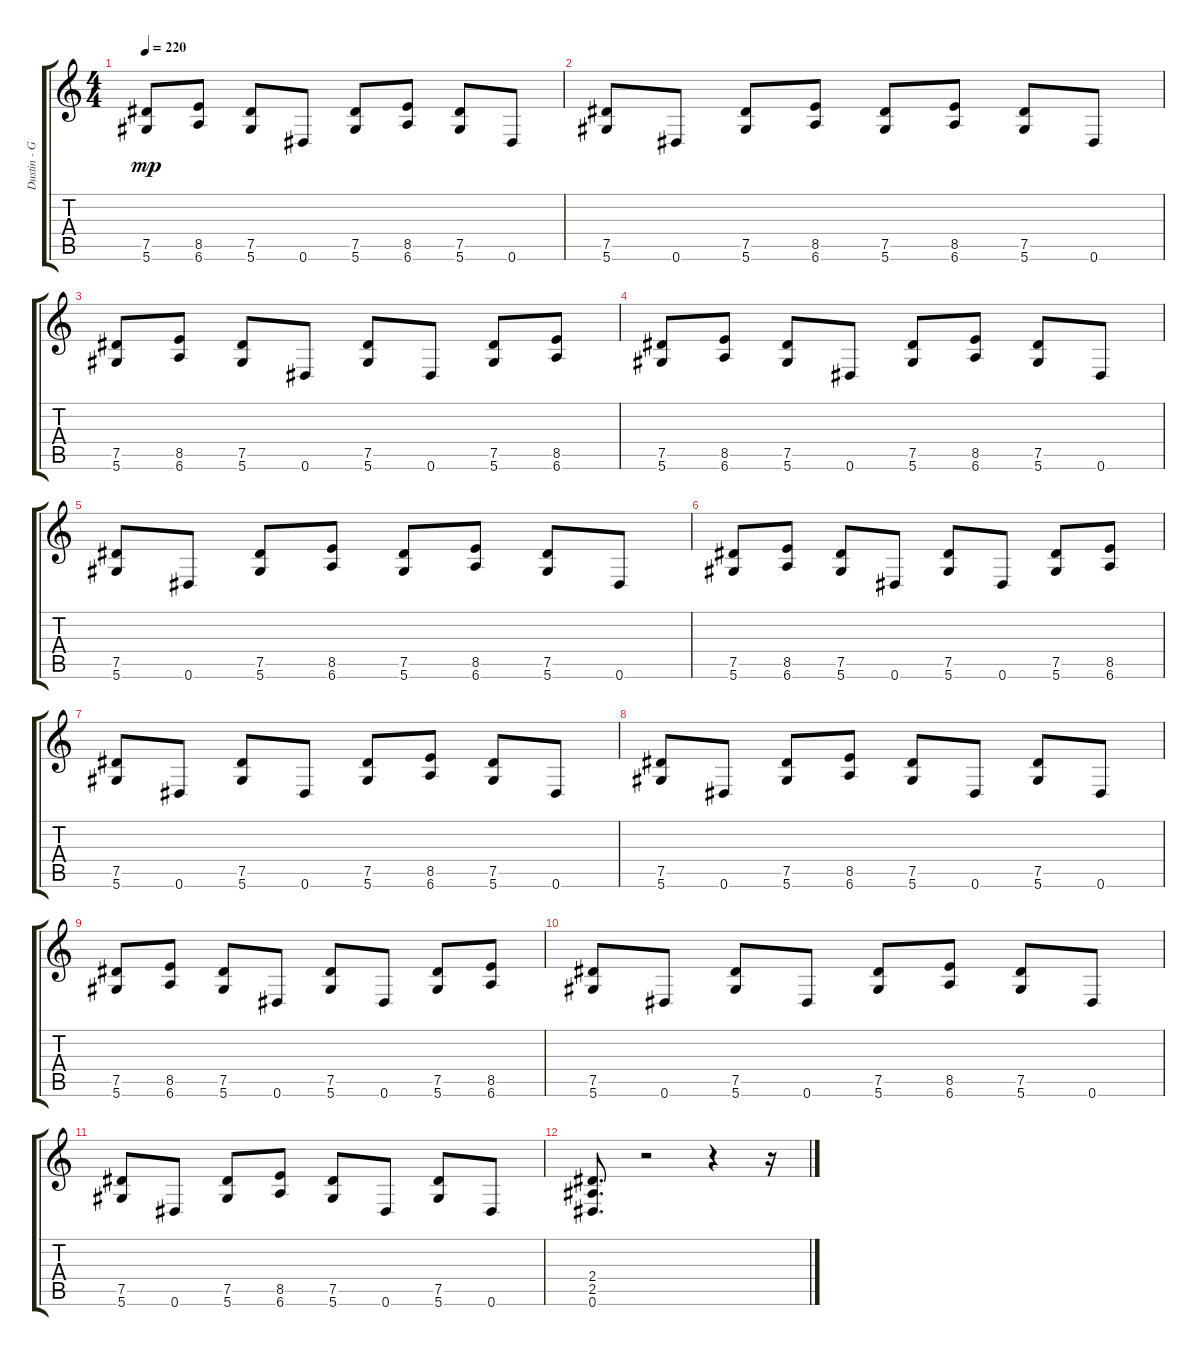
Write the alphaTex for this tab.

\track ("Dustin - Guitar" "Dustin - G") {instrument overdrivenguitar}
\staff {score tabs}
\tuning (Eb4 Bb3 Gb3 Db3 Ab2 Eb2) {hide}
\ts (4 4)
\tempo 220
\clef g2
\ks c
(7.5 5.6).8{dy mp} (8.5 6.6).8 (7.5 5.6).8 0.6.8 (7.5 5.6).8 (8.5 6.6).8 (7.5 5.6).8 0.6.8 |
(7.5 5.6).8 0.6.8 (7.5 5.6).8 (8.5 6.6).8 (7.5 5.6).8 (8.5 6.6).8 (7.5 5.6).8 0.6.8 |
(7.5 5.6).8 (8.5 6.6).8 (7.5 5.6).8 0.6.8 (7.5 5.6).8 0.6.8 (7.5 5.6).8 (8.5 6.6).8 |
(7.5 5.6).8 (8.5 6.6).8 (7.5 5.6).8 0.6.8 (7.5 5.6).8 (8.5 6.6).8 (7.5 5.6).8 0.6.8 |
(7.5 5.6).8 0.6.8 (7.5 5.6).8 (8.5 6.6).8 (7.5 5.6).8 (8.5 6.6).8 (7.5 5.6).8 0.6.8 |
(7.5 5.6).8 (8.5 6.6).8 (7.5 5.6).8 0.6.8 (7.5 5.6).8 0.6.8 (7.5 5.6).8 (8.5 6.6).8 |
(7.5 5.6).8 0.6.8 (7.5 5.6).8 0.6.8 (7.5 5.6).8 (8.5 6.6).8 (7.5 5.6).8 0.6.8 |
(7.5 5.6).8 0.6.8 (7.5 5.6).8 (8.5 6.6).8 (7.5 5.6).8 0.6.8 (7.5 5.6).8 0.6.8 |
(7.5 5.6).8 (8.5 6.6).8 (7.5 5.6).8 0.6.8 (7.5 5.6).8 0.6.8 (7.5 5.6).8 (8.5 6.6).8 |
(7.5 5.6).8 0.6.8 (7.5 5.6).8 0.6.8 (7.5 5.6).8 (8.5 6.6).8 (7.5 5.6).8 0.6.8 |
(7.5 5.6).8 0.6.8 (7.5 5.6).8 (8.5 6.6).8 (7.5 5.6).8 0.6.8 (7.5 5.6).8 0.6.8 |
(2.4 2.5 0.6).8{d} r.2 r.4 r.16
